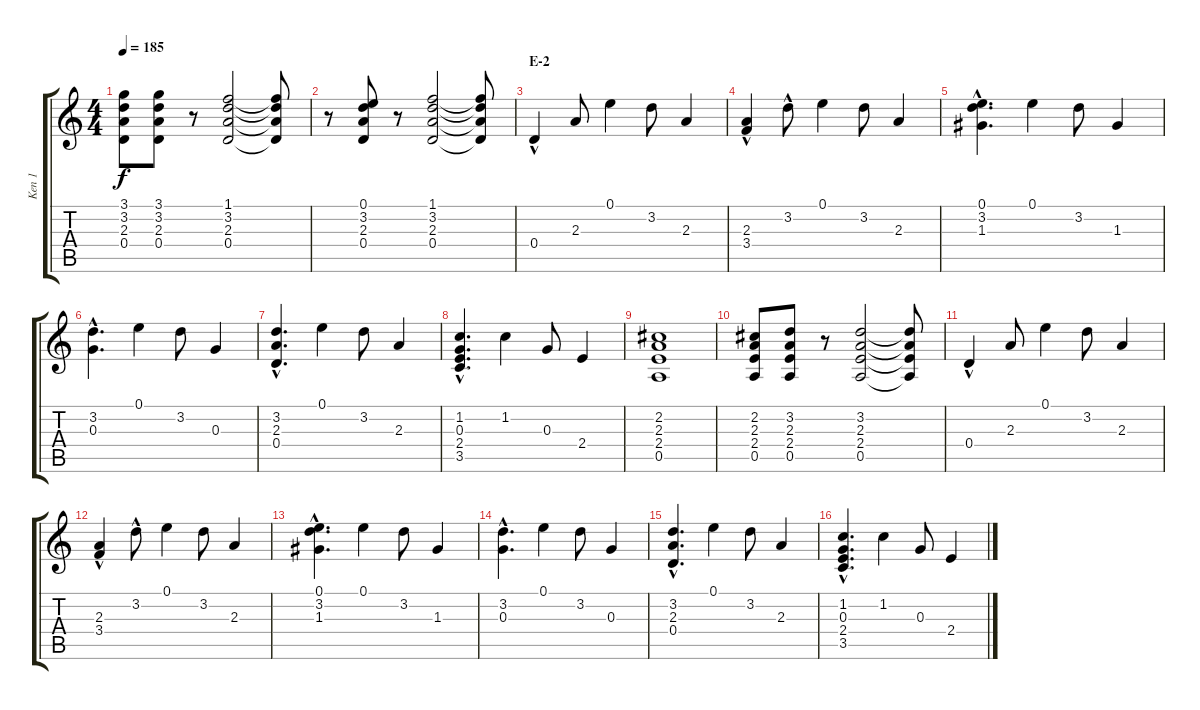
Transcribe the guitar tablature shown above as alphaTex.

\track ("Ken 1" "Ken 1") {instrument overdrivenguitar}
\staff {score tabs}
\tuning (E4 B3 G3 D3 A2 E2) {hide}
\ts (4 4)
\tempo 185
\clef g2
\ks c
(3.1 3.2 2.3 0.4).8{dy f} (3.1 3.2 2.3 0.4).8 r.8 (1.1 3.2 2.3 0.4).2 (1.1{t} 3.2{t} 2.3{t} 0.4{t}).8 |
r.8 (0.1 3.2 2.3 0.4).8 r.8 (1.1 3.2 2.3 0.4).2 (1.1{t} 3.2{t} 2.3{t} 0.4{t}).8 |
\section ("" "E-2")
0.4{hac}.4 2.3.8 0.1.4 3.2.8 2.3.4 |
(2.3{hac} 3.4).4 3.2{hac}.8 0.1.4 3.2.8 2.3.4 |
(0.1{hac} 3.2 1.3{hac}).4{d} 0.1.4 3.2.8 1.3.4 |
(3.2 0.3{hac}).4{d} 0.1.4 3.2.8 0.3.4 |
(3.2 2.3{hac} 0.4{hac}).4{d} 0.1.4 3.2.8 2.3.4 |
(1.2{hac} 0.3 2.4{hac} 3.5{hac}).4{d} 1.2.4 0.3.8 2.4.4 |
(2.2 2.3 2.4 0.5).1 |
(2.2 2.3 2.4 0.5).8 (3.2 2.3 2.4 0.5).8 r.8 (3.2 2.3 2.4 0.5).2 (3.2{t} 2.3{t} 2.4{t} 0.5{t}).8 |
0.4{hac}.4 2.3.8 0.1.4 3.2.8 2.3.4 |
(2.3{hac} 3.4).4 3.2{hac}.8 0.1.4 3.2.8 2.3.4 |
(0.1{hac} 3.2 1.3{hac}).4{d} 0.1.4 3.2.8 1.3.4 |
(3.2 0.3{hac}).4{d} 0.1.4 3.2.8 0.3.4 |
(3.2 2.3{hac} 0.4{hac}).4{d} 0.1.4 3.2.8 2.3.4 |
(1.2{hac} 0.3 2.4{hac} 3.5{hac}).4{d} 1.2.4 0.3.8 2.4.4
